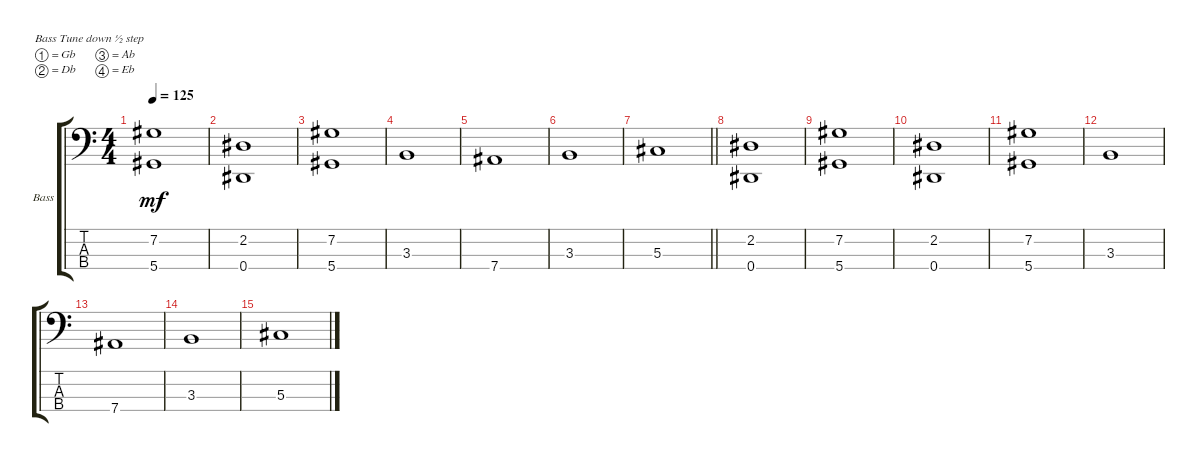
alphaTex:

\defaultSystemsLayout 4
\bracketExtendMode groupsimilarinstruments
\firstSystemTrackNameOrientation horizontal
\otherSystemsTrackNameOrientation horizontal
\chordDiagramsInScore
\track ("Bass" "Bass") {instrument electricbassfinger}
\staff {score tabs}
\tuning (Gb2 Db2 Ab1 Eb1)
\ts (4 4)
\tempo 125
\clef f4
\ks c
(7.2{t} 5.4{t}).1{dy mf} |
(0.4 2.2).1 |
(5.4 7.2).1 |
3.3.1 |
7.4.1 |
3.3.1 |
\barLineRight lightlight
5.3.1 |
(0.4 2.2).1 |
(5.4 7.2).1 |
(0.4 2.2).1 |
(5.4 7.2).1 |
3.3.1 |
7.4.1 |
3.3.1 |
5.3.1
